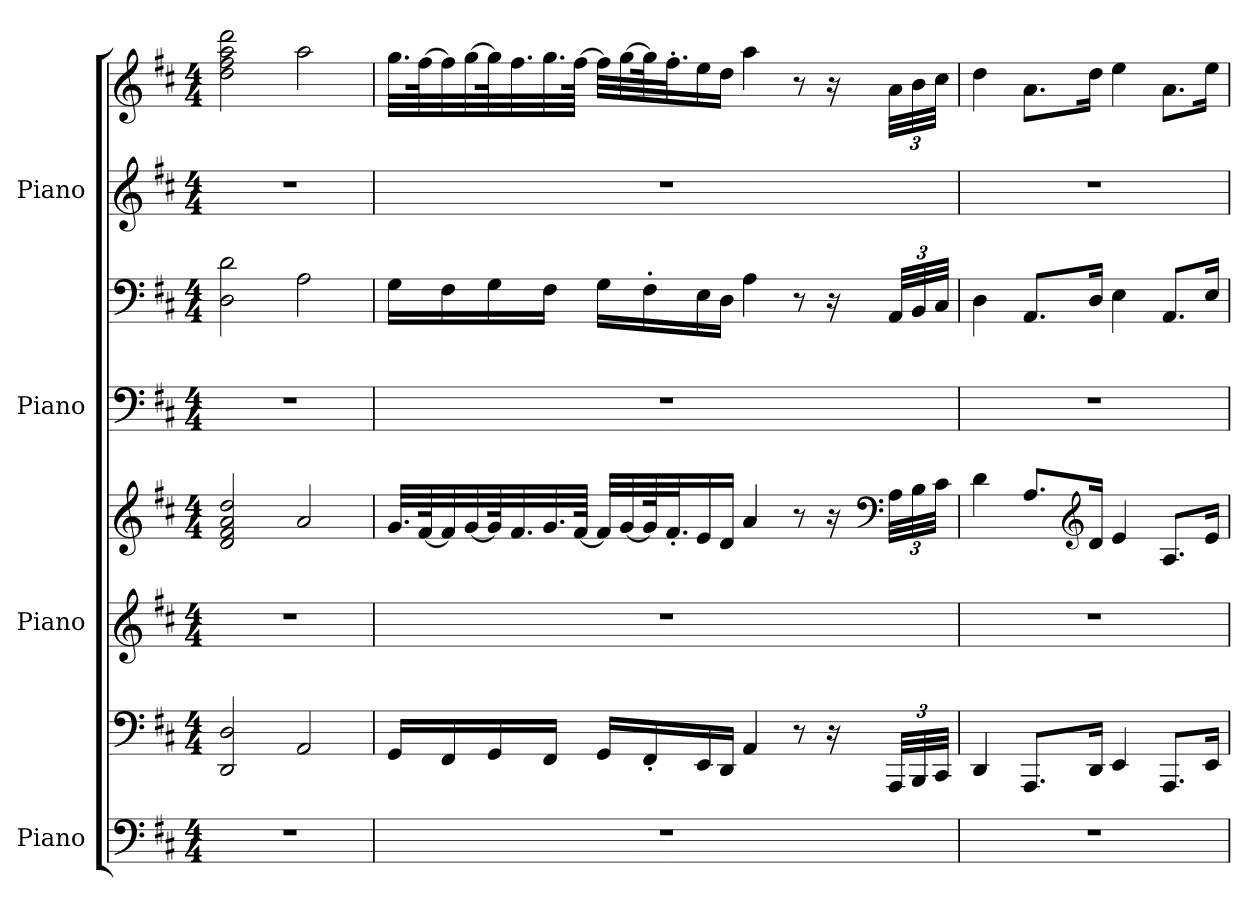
**kern	**kern	**kern	**kern	**kern	**kern	**kern	**kern
*part4	*part4	*part3	*part3	*part2	*part2	*part1	*part1
*staff8	*staff7	*staff6	*staff5	*staff4	*staff3	*staff2	*staff1
*I"Piano	*	*I"Piano	*	*I"Piano	*	*I"Piano	*
*I'Pno.	*	*I'Pno.	*	*I'Pno.	*	*I'Pno.	*
*clefF4	*clefF4	*clefG2	*clefG2	*clefF4	*clefF4	*clefG2	*clefG2
*k[f#c#]	*k[f#c#]	*k[f#c#]	*k[f#c#]	*k[f#c#]	*k[f#c#]	*k[f#c#]	*k[f#c#]
*M4/4	*M4/4	*M4/4	*M4/4	*M4/4	*M4/4	*M4/4	*M4/4
*MM140	*MM140	*MM140	*MM140	*MM140	*MM140	*MM140	*MM140
=1	=1	=1	=1	=1	=1	=1	=1
1r	2DD/ 2D/	1r	2d/ 2f#/ 2a/ 2dd/	1r	2D\ 2d\	1r	2dd\ 2ff#\ 2aa\ 2ddd\
.	2AA/	.	2a/	.	2A\	.	2aa\
=2	=2	=2	=2	=2	=2	=2	=2
1r	16GG/LL	1r	32.g/LLL	1r	16G\LL	1r	32.gg\LLL
.	.	.	[64f#/K	.	.	.	[64ff#\K
.	16FF#/	.	32f#/]	.	16F#\	.	32ff#\]
.	.	.	[32g/	.	.	.	[32gg\
.	16GG/	.	64g/K]	.	16G\	.	64gg\K]
.	.	.	32.f#/	.	.	.	32.ff#\
.	16FF#/JJ	.	32.g/	.	16F#\JJ	.	32.gg\
.	.	.	[64f#/JJJk	.	.	.	[64ff#\JJJk
.	16GG/LL	.	32f#/LLL]	.	16G\LL	.	32ff#\LLL]
.	.	.	[32g/	.	.	.	[32gg\
.	16FF#'/	.	64g/K]	.	16F#'\	.	64gg\K]
.	.	.	32.f#'/J	.	.	.	32.ff#'\J
.	16EE/	.	16e/	.	16E\	.	16ee\
.	16DD/JJ	.	16d/JJ	.	16D\JJ	.	16dd\JJ
.	4AA/	.	4a/	.	4A\	.	4aa\
.	8r	.	8r	.	8r	.	8r
.	16r	.	16r	.	16r	.	16r
*	*	*	*clefF4	*	*	*	*
*	*Xbrackettup	*	*Xbrackettup	*	*Xbrackettup	*	*Xbrackettup
.	48AAA/LLL	.	48A\LLL	.	48AA/LLL	.	48a\LLL
.	48BBB/	.	48B\	.	48BB/	.	48b\
.	48CC#/JJJ	.	48c#\JJJ	.	48C#/JJJ	.	48cc#\JJJ
=3	=3	=3	=3	=3	=3	=3	=3
1r	4DD/	1r	4d\	1r	4D\	1r	4dd\
.	8.AAA/L	.	8.A/L	.	8.AA/L	.	8.a\L
*	*	*	*clefG2	*	*	*	*
.	16DD/Jk	.	16d/Jk	.	16D/Jk	.	16dd\Jk
.	4EE/	.	4e/	.	4E\	.	4ee\
.	8.AAA/L	.	8.A/L	.	8.AA/L	.	8.a\L
.	16EE/Jk	.	16e/Jk	.	16E/Jk	.	16ee\Jk
=	=	=	=	=	=	=	=
*-	*-	*-	*-	*-	*-	*-	*-
